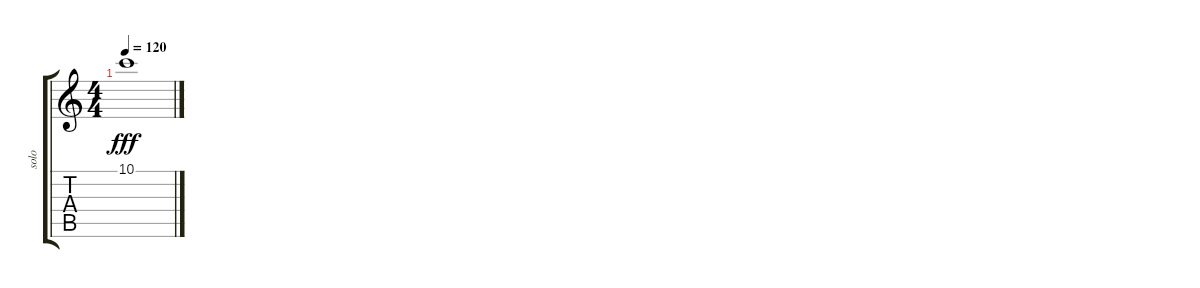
\track ("solo " "solo ") {instrument distortionguitar}
\staff {score tabs}
\tuning (D4 A3 F3 C3 G2 D2) {hide}
\ts (4 4)
\tempo 120
\clef g2
\ks c
10.1{t}.1{dy fff}
